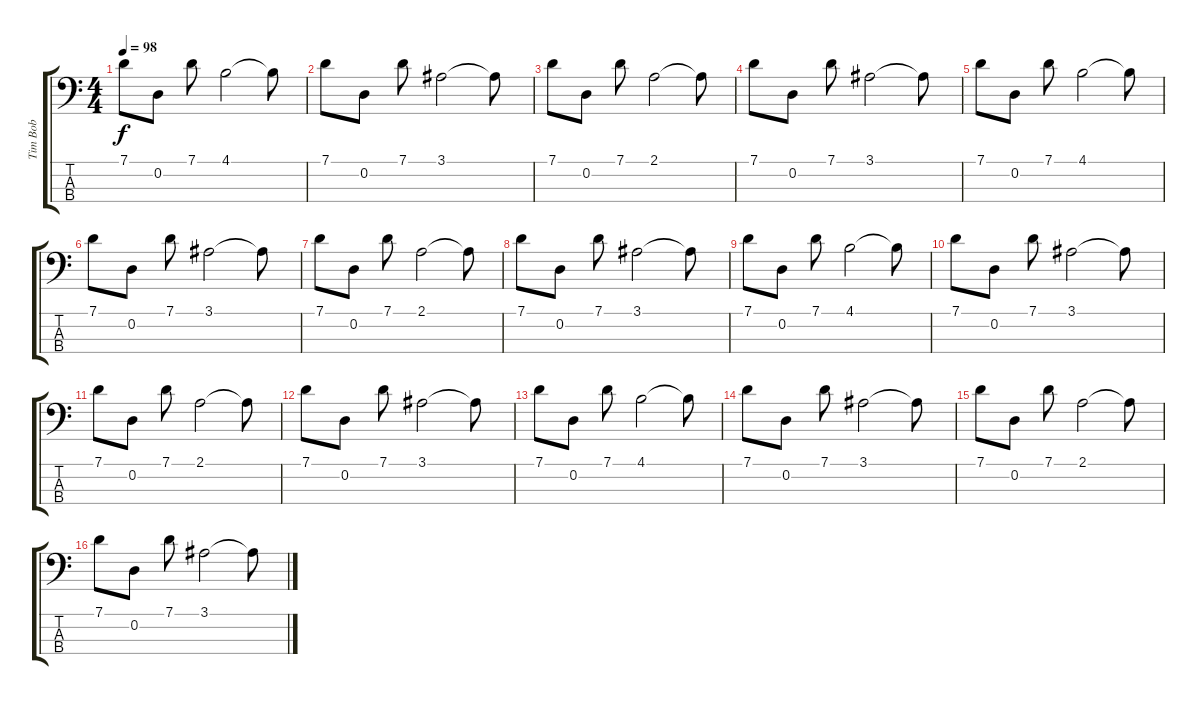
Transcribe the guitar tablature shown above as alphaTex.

\track ("Tim Bob" "Tim Bob") {instrument slapbass1}
\staff {score tabs}
\tuning (G2 D2 A1 E1) {hide}
\ts (4 4)
\tempo 98
\clef f4
\ks c
7.1.8{dy f} 0.2.8 7.1.8 4.1.2 4.1{t}.8 |
7.1.8 0.2.8 7.1.8 3.1.2 3.1{t}.8 |
7.1.8 0.2.8 7.1.8 2.1.2 2.1{t}.8 |
7.1.8 0.2.8 7.1.8 3.1.2 3.1{t}.8 |
7.1.8 0.2.8 7.1.8 4.1.2 4.1{t}.8 |
7.1.8 0.2.8 7.1.8 3.1.2 3.1{t}.8 |
7.1.8 0.2.8 7.1.8 2.1.2 2.1{t}.8 |
7.1.8 0.2.8 7.1.8 3.1.2 3.1{t}.8 |
7.1.8 0.2.8 7.1.8 4.1.2 4.1{t}.8 |
7.1.8 0.2.8 7.1.8 3.1.2 3.1{t}.8 |
7.1.8 0.2.8 7.1.8 2.1.2 2.1{t}.8 |
7.1.8 0.2.8 7.1.8 3.1.2 3.1{t}.8 |
7.1.8 0.2.8 7.1.8 4.1.2 4.1{t}.8 |
7.1.8 0.2.8 7.1.8 3.1.2 3.1{t}.8 |
7.1.8 0.2.8 7.1.8 2.1.2 2.1{t}.8 |
7.1.8 0.2.8 7.1.8 3.1.2 3.1{t}.8
